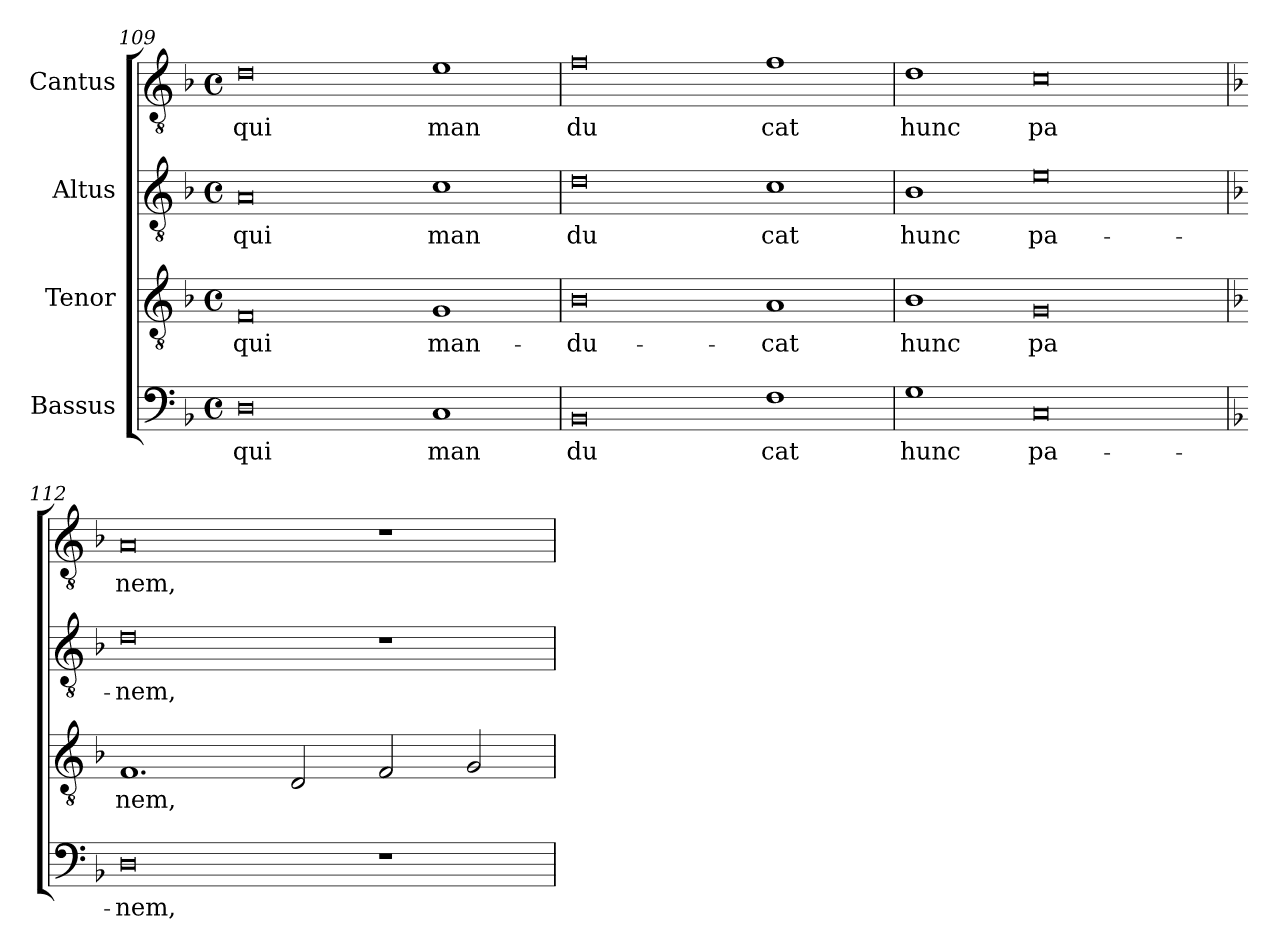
**kern	**text	**kern	**text	**kern	**text	**kern	**text
*part4	*part4	*part3	*part3	*part2	*part2	*part1	*part1
*staff4	*staff4	*staff3	*staff3	*staff2	*staff2	*staff1	*staff1
*I"Bassus	*	*I"Tenor	*	*I"Altus	*	*I"Cantus	*
*clefF4	*	*clefGv2	*	*clefGv2	*	*clefGv2	*
*k[b-]	*	*k[b-]	*	*k[b-]	*	*k[b-]	*
*F:	*	*F:	*	*F:	*	*F:	*
*M4/4	*	*M4/4	*	*M4/4	*	*M4/4	*
*met(c)	*	*met(c)	*	*met(c)	*	*met(c)	*
=109	=109	=109	=109	=109	=109	=109	=109
!	!LO:LY:b:cj	!	!LO:LY:b:cj	!	!LO:LY:b:cj	!	!LO:LY:b:cj
0D	qui	0F	qui	0A	qui	0d	qui
!	!LO:LY:b:cj	!	!LO:LY:b:cj	!	!LO:LY:b:cj	!	!LO:LY:b:cj
1C	man	1G	man-	1c	man	1e	man
=110	=110	=110	=110	=110	=110	=110	=110
!	!LO:LY:b:cj	!	!LO:LY:b:cj	!	!LO:LY:b:cj	!	!LO:LY:b:cj
0BB-	du	0B-	-du-	0d	du	0f	du
!	!LO:LY:b:cj	!	!LO:LY:b:cj	!	!LO:LY:b:cj	!	!LO:LY:b:cj
1F	cat	1A	-cat	1c	cat	1f	cat
!!LO:LB:g=z
=111	=111	=111	=111	=111	=111	=111	=111
!	!LO:LY:b:cj	!	!LO:LY:b:cj	!	!LO:LY:b:cj	!	!LO:LY:b:cj
1G	hunc	1B-	hunc	1B-	hunc	1d	hunc
!	!LO:LY:b:cj	!	!LO:LY:b:cj	!	!LO:LY:b:cj	!	!LO:LY:b:cj
0C	pa-	0G	pa	0e	pa-	0c	pa
=112	=112	=112	=112	=112	=112	=112	=112
*	*	*	*	*k[b-]	*	*	*
*	*	*	*	*F:	*	*	*
!	!LO:LY:b:cj	!	!LO:LY:b	!	!LO:LY:b:cj	!	!LO:LY:b:cj
0D	-nem,	1.F	nem,	0d	-nem,	0A	nem,
.	.	2D/	.	.	.	.	.
1r	.	2F/	.	1r	.	1r	.
.	.	2G/	.	.	.	.	.
=	=	=	=	=	=	=	=
*-	*-	*-	*-	*-	*-	*-	*-
